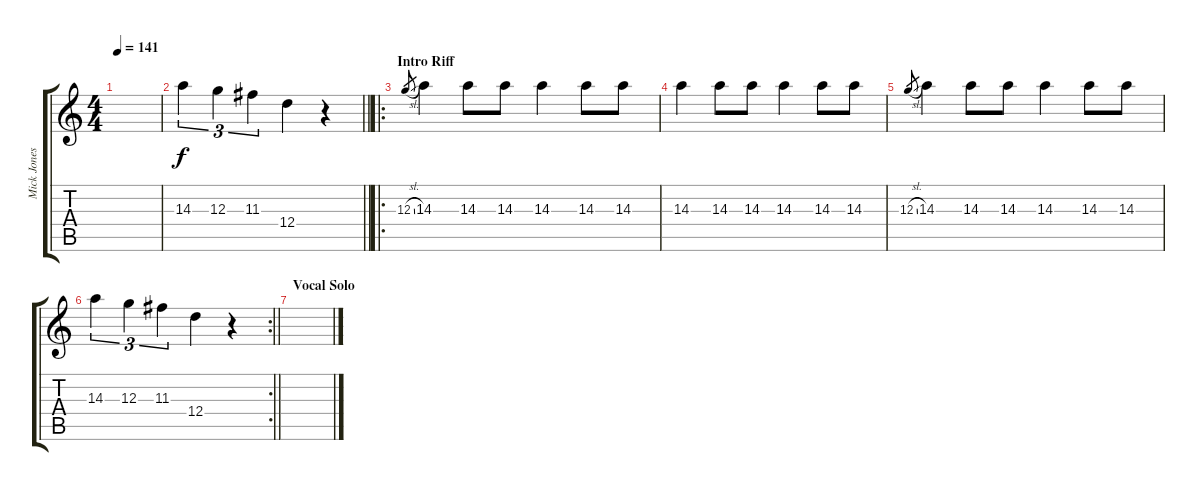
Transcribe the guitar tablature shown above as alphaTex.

\track ("Mick Jones - Lead Guitar" "Mick Jones") {instrument overdrivenguitar}
\staff {score tabs}
\tuning (E4 B3 G3 D3 A2 E2) {hide}
\ts (4 4)
\tempo 141
\clef g2
\ks c
|
\barLineRight lightlight
14.3.4{tu (3 2)} 12.3.4{tu (3 2)} 11.3.4{tu (3 2)} 12.4.4 r.4 |
\ro
\section ("" "Intro Riff")
12.3{sl}.8{gr} 14.3.4 14.3.8 14.3.8 14.3.4 14.3.8 14.3.8 |
14.3.4 14.3.8 14.3.8 14.3.4 14.3.8 14.3.8 |
12.3{sl}.8{gr} 14.3.4 14.3.8 14.3.8 14.3.4 14.3.8 14.3.8 |
\rc 2
\barLineRight lightlight
14.3.4{tu (3 2)} 12.3.4{tu (3 2)} 11.3.4{tu (3 2)} 12.4.4 r.4 |
\section ("" "Vocal Solo")
